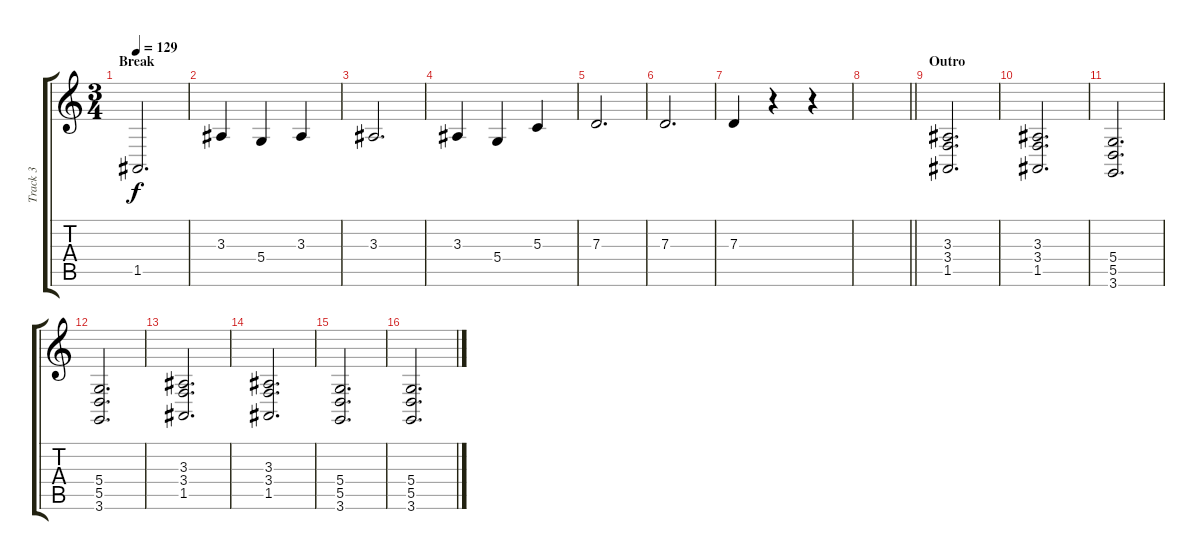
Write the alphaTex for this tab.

\track ("Track 3" "Track 3") {instrument viola}
\staff {score tabs}
\tuning (E4 B3 G3 D3 A2 E2) {hide}
\ts (3 4)
\section ("" "Break")
\tempo 129
\clef g2
\ks c
1.5.2{d dy f} |
3.3.4 5.4.4 3.3.4 |
3.3.2{d} |
3.3.4 5.4.4 5.3.4 |
7.3.2{d} |
7.3.2{d} |
7.3.4 r.4 r.4 |
\barLineRight lightlight
|
\section ("" "Outro")
(3.3 3.4 1.5).2{d instrument drawbarorgan} |
(3.3 3.4 1.5).2{d} |
(5.4 5.5 3.6).2{d} |
(5.4 5.5 3.6).2{d} |
(3.3 3.4 1.5).2{d} |
(3.3 3.4 1.5).2{d} |
(5.4 5.5 3.6).2{d} |
(5.4 5.5 3.6).2{d}
